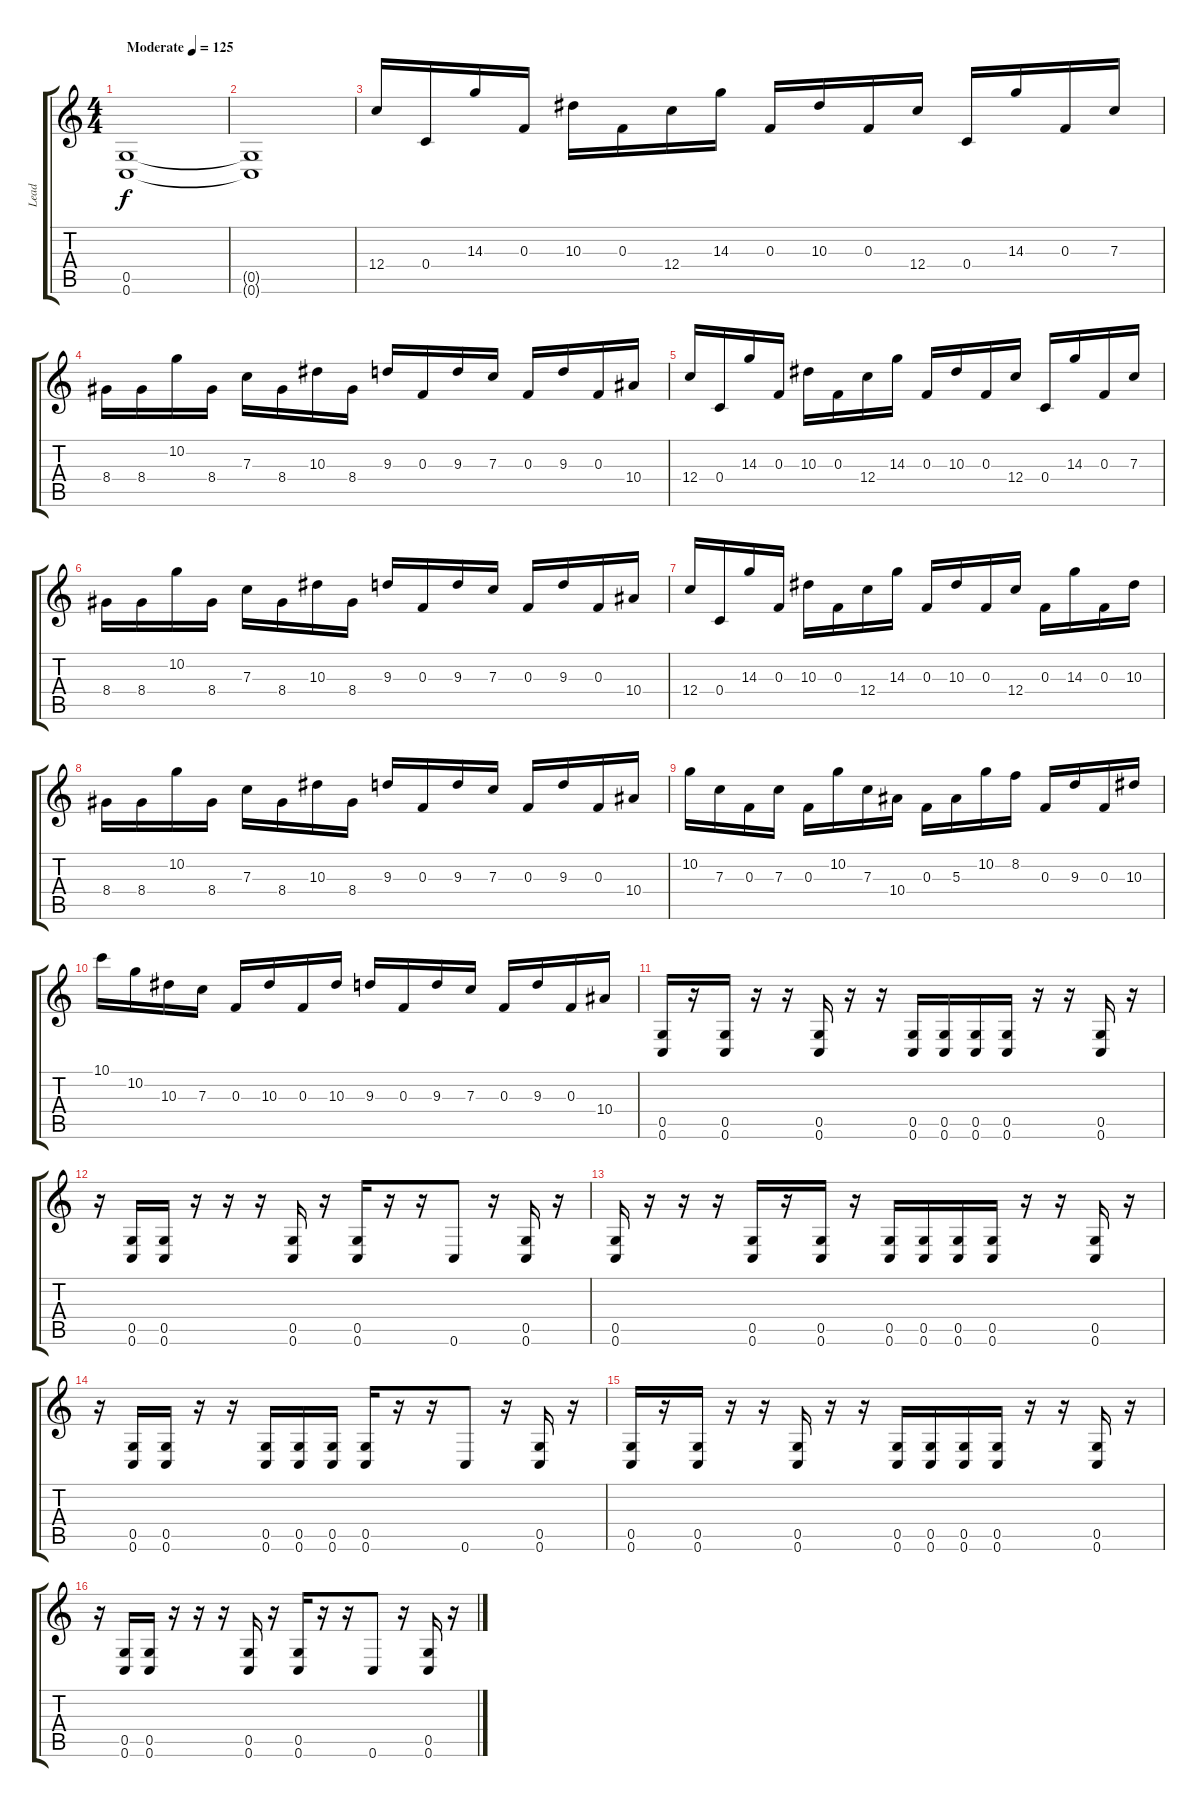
\track ("Lead" "Lead") {instrument distortionguitar}
\staff {score tabs}
\tuning (D4 A3 F3 C3 G2 C2) {hide}
\ts (4 4)
\tempo (125 "Moderate")
\clef g2
\ks c
(0.5 0.6).1{dy f instrument distortionguitar} |
(0.5{t} 0.6{t}).1 |
12.4.16 0.4.16 14.3.16 0.3.16 10.3.16 0.3.16 12.4.16 14.3.16 0.3.16 10.3.16 0.3.16 12.4.16 0.4.16 14.3.16 0.3.16 7.3.16 |
8.4.16 8.4.16 10.2.16 8.4.16 7.3.16 8.4.16 10.3.16 8.4.16 9.3.16 0.3.16 9.3.16 7.3.16 0.3.16 9.3.16 0.3.16 10.4.16 |
12.4.16 0.4.16 14.3.16 0.3.16 10.3.16 0.3.16 12.4.16 14.3.16 0.3.16 10.3.16 0.3.16 12.4.16 0.4.16 14.3.16 0.3.16 7.3.16 |
8.4.16 8.4.16 10.2.16 8.4.16 7.3.16 8.4.16 10.3.16 8.4.16 9.3.16 0.3.16 9.3.16 7.3.16 0.3.16 9.3.16 0.3.16 10.4.16 |
12.4.16 0.4.16 14.3.16 0.3.16 10.3.16 0.3.16 12.4.16 14.3.16 0.3.16 10.3.16 0.3.16 12.4.16 0.3.16 14.3.16 0.3.16 10.3.16 |
8.4.16 8.4.16 10.2.16 8.4.16 7.3.16 8.4.16 10.3.16 8.4.16 9.3.16 0.3.16 9.3.16 7.3.16 0.3.16 9.3.16 0.3.16 10.4.16 |
10.2.16 7.3.16 0.3.16 7.3.16 0.3.16 10.2.16 7.3.16 10.4.16 0.3.16 5.3.16 10.2.16 8.2.16 0.3.16 9.3.16 0.3.16 10.3.16 |
10.1.16 10.2.16 10.3.16 7.3.16 0.3.16 10.3.16 0.3.16 10.3.16 9.3.16 0.3.16 9.3.16 7.3.16 0.3.16 9.3.16 0.3.16 10.4.16 |
(0.5 0.6).16 r.16 (0.5 0.6).16 r.16 r.16 (0.5 0.6).16 r.16 r.16 (0.5 0.6).16 (0.5 0.6).16 (0.5 0.6).16 (0.5 0.6).16 r.16 r.16 (0.5 0.6).16 r.16 |
r.16 (0.5 0.6).16 (0.5 0.6).16 r.16 r.16 r.16 (0.5 0.6).16 r.16 (0.5 0.6).16 r.16 r.16 0.6.8 r.16 (0.5 0.6).16 r.16 |
(0.5 0.6).16 r.16 r.16 r.16 (0.5 0.6).16 r.16 (0.5 0.6).16 r.16 (0.5 0.6).16 (0.5 0.6).16 (0.5 0.6).16 (0.5 0.6).16 r.16 r.16 (0.5 0.6).16 r.16 |
r.16 (0.5 0.6).16 (0.5 0.6).16 r.16 r.16 (0.5 0.6).16 (0.5 0.6).16 (0.5 0.6).16 (0.5 0.6).16 r.16 r.16 0.6.8 r.16 (0.5 0.6).16 r.16 |
(0.5 0.6).16 r.16 (0.5 0.6).16 r.16 r.16 (0.5 0.6).16 r.16 r.16 (0.5 0.6).16 (0.5 0.6).16 (0.5 0.6).16 (0.5 0.6).16 r.16 r.16 (0.5 0.6).16 r.16 |
r.16 (0.5 0.6).16 (0.5 0.6).16 r.16 r.16 r.16 (0.5 0.6).16 r.16 (0.5 0.6).16 r.16 r.16 0.6.8 r.16 (0.5 0.6).16 r.16
